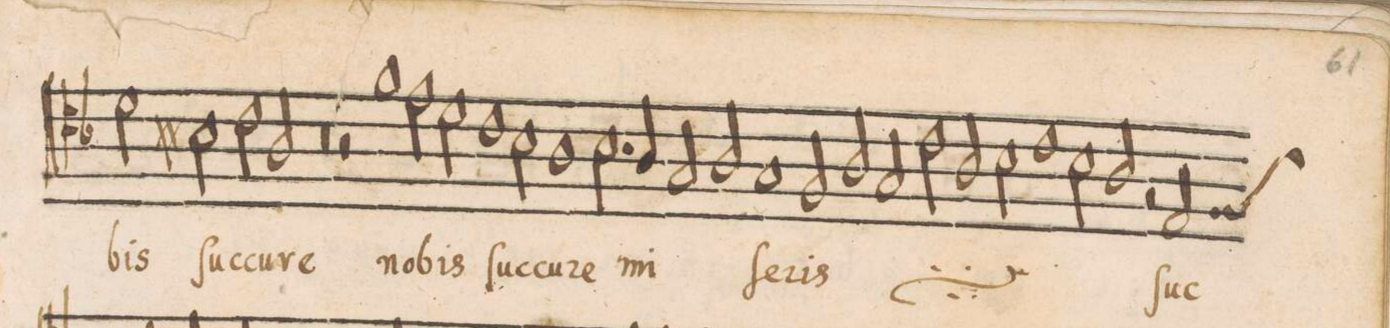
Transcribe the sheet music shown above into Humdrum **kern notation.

**kern	**text
*I"TENOR	*
*clefC4	*
*k[b-]	*
*met(C)	*
*M2/1	*
2d\	-bis
2Bn\	ſuc-
2c\	-cu-
2A/	-re
=39-	=39-
0r	.
=40-	=40-
2r	.
1f	no-
2e\	-bis
=41-	=41-
2d\	.
1c	ſuc-
2B-y\	-cu-
=42-	=42-
1A	-re
2.B-\	mi-
4A/	.
=43-	=43-
2G/	.
2A/	.
1G	-ſe-
=44-	=44-
2F/	-ris
*	*ij
2A/	mi-
2G/	.
2c\	.
=45-	=45-
2A/	.
2B-\	.
1c	-ſe-
=46-	=46-
2B-\	.
2A/	-ris
*	*Xij
2r	.
*custos:F	*
2E/	ſuc-
=47-	=47-
*-	*-
